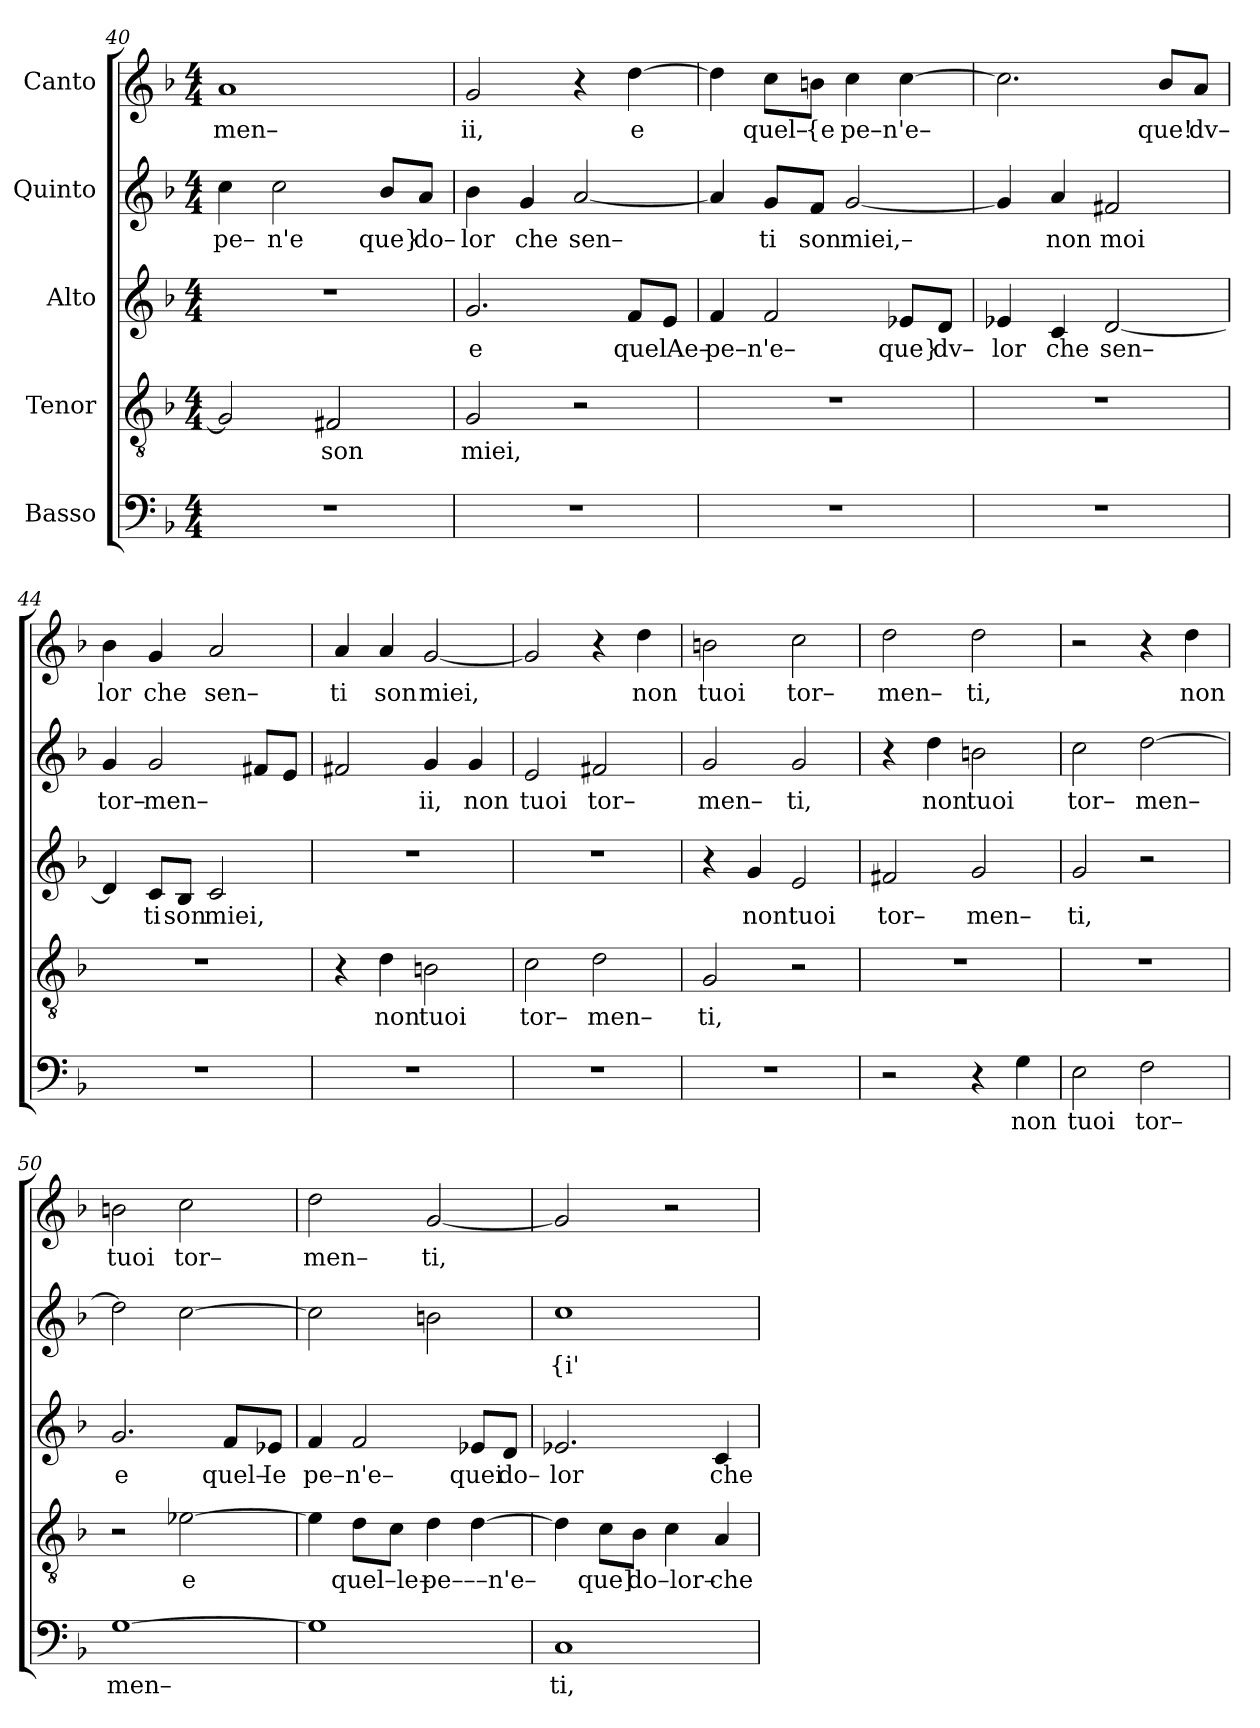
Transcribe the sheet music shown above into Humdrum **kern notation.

**kern	**text	**kern	**text	**kern	**text	**kern	**text	**kern	**text
*part5	*part5	*part4	*part4	*part3	*part3	*part2	*part2	*part1	*part1
*staff5	*staff5	*staff4	*staff4	*staff3	*staff3	*staff2	*staff2	*staff1	*staff1
*I"Basso	*	*I"Tenor	*	*I"Alto	*	*I"Quinto	*	*I"Canto	*
*clefF4	*	*clefGv2	*	*clefG2	*	*clefG2	*	*clefG2	*
*k[b-]	*	*k[b-]	*	*k[b-]	*	*k[b-]	*	*k[b-]	*
*F:	*	*F:	*	*F:	*	*F:	*	*F:	*
*M4/4	*	*M4/4	*	*M4/4	*	*M4/4	*	*M4/4	*
=40	=40	=40	=40	=40	=40	=40	=40	=40	=40
!	!	!	!	!	!	!	!LO:LY:b	!	!LO:LY:b
1r	.	2G/]	.	1r	.	4cc\	pe–	1a	men–
!	!	!	!	!	!	!	!LO:LY:b	!	!
.	.	.	.	.	.	2cc\	n'e	.	.
!	!	!	!LO:LY:b	!	!	!	!	!	!
.	.	2F#X/	son	.	.	.	.	.	.
!	!	!	!	!	!	!	!LO:LY:b	!	!
.	.	.	.	.	.	8b-/L	que}	.	.
!	!	!	!	!	!	!	!LO:LY:b	!	!
.	.	.	.	.	.	8a/J	do–	.	.
=41	=41	=41	=41	=41	=41	=41	=41	=41	=41
!	!	!	!LO:LY:b	!	!LO:LY:b	!	!LO:LY:b	!	!LO:LY:b
1r	.	2G/	miei,	2.g/	e	4b-\	lor	2g/	ii,
!	!	!	!	!	!	!	!LO:LY:b	!	!
.	.	.	.	.	.	4g/	che	.	.
!	!	!	!	!	!	!	!LO:LY:b	!	!
.	.	2r	.	.	.	[2a/	sen–	4r	.
!	!	!	!	!	!LO:LY:b	!	!	!	!LO:LY:b
.	.	.	.	8f/L	quelAe–	.	.	[4dd\	e
.	.	.	.	8e/J	.	.	.	.	.
=42	=42	=42	=42	=42	=42	=42	=42	=42	=42
!	!	!	!	!	!LO:LY:b	!	!	!	!
1r	.	1r	.	4f/	pe–n'e–	4a/]	.	4dd\]	.
!	!	!	!	!	!	!	!LO:LY:b	!	!LO:LY:b
.	.	.	.	2f/	.	8g/L	ti	8cc\L	quel–
!	!	!	!	!	!	!	!LO:LY:b	!	!LO:LY:b
.	.	.	.	.	.	8f/J	son	8bn\J	{e
!	!	!	!	!	!	!	!LO:LY:b	!	!LO:LY:b
.	.	.	.	.	.	[2g/	miei,–	4cc\	pe–n'e–
!	!	!	!	!	!LO:LY:b	!	!	!	!
.	.	.	.	8e-X/L	que}	.	.	[4cc\	.
!	!	!	!	!	!LO:LY:b	!	!	!	!
.	.	.	.	8d/J	dv–	.	.	.	.
=43	=43	=43	=43	=43	=43	=43	=43	=43	=43
!	!	!	!	!	!LO:LY:b	!	!	!	!
1r	.	1r	.	4e-X/	lor	4g/]	.	2.cc\]	.
!	!	!	!	!	!LO:LY:b	!	!LO:LY:b	!	!
.	.	.	.	4c/	che	4a/	non	.	.
!	!	!	!	!	!LO:LY:b	!	!LO:LY:b	!	!
.	.	.	.	[2d/	sen–	2f#X/	moi	.	.
!	!	!	!	!	!	!	!	!	!LO:LY:b
.	.	.	.	.	.	.	.	8b-/L	que!
!	!	!	!	!	!	!	!	!	!LO:LY:b
.	.	.	.	.	.	.	.	8a/J	dv–
=44	=44	=44	=44	=44	=44	=44	=44	=44	=44
!	!	!	!	!	!	!	!LO:LY:b	!	!LO:LY:b
1r	.	1r	.	4d/]	.	4g/	tor–	4b-\	lor
!	!	!	!	!	!LO:LY:b	!	!LO:LY:b	!	!LO:LY:b
.	.	.	.	8c/L	ti	2g/	men–	4g/	che
!	!	!	!	!	!LO:LY:b	!	!	!	!
.	.	.	.	8B-/J	son	.	.	.	.
!	!	!	!	!	!LO:LY:b	!	!	!	!LO:LY:b
.	.	.	.	2c/	miei,	.	.	2a/	sen–
.	.	.	.	.	.	8f#X/L	.	.	.
.	.	.	.	.	.	8e/J	.	.	.
=45	=45	=45	=45	=45	=45	=45	=45	=45	=45
!	!	!	!	!	!	!	!	!	!LO:LY:b
1r	.	4r	.	1r	.	2f#X/	.	4a/	ti
!	!	!	!LO:LY:b	!	!	!	!	!	!LO:LY:b
.	.	4d\	non	.	.	.	.	4a/	son
!	!	!	!LO:LY:b	!	!	!	!LO:LY:b	!	!LO:LY:b
.	.	2Bn\	tuoi	.	.	4g/	ii,	[2g/	miei,
!	!	!	!	!	!	!	!LO:LY:b	!	!
.	.	.	.	.	.	4g/	non	.	.
=46	=46	=46	=46	=46	=46	=46	=46	=46	=46
!	!	!	!LO:LY:b	!	!	!	!LO:LY:b	!	!
1r	.	2c\	tor–	1r	.	2e/	tuoi	2g/]	.
!	!	!	!LO:LY:b	!	!	!	!LO:LY:b	!	!
.	.	2d\	men–	.	.	2f#X/	tor–	4r	.
!	!	!	!	!	!	!	!	!	!LO:LY:b
.	.	.	.	.	.	.	.	4dd\	non
=47	=47	=47	=47	=47	=47	=47	=47	=47	=47
!	!	!	!LO:LY:b	!	!	!	!LO:LY:b	!	!LO:LY:b
1r	.	2G/	ti,	4r	.	2g/	men–	2bn\	tuoi
!	!	!	!	!	!LO:LY:b	!	!	!	!
.	.	.	.	4g/	nontuoi	.	.	.	.
!	!	!	!	!	!	!	!LO:LY:b	!	!LO:LY:b
.	.	2r	.	2e/	.	2g/	ti,	2cc\	tor–
=48	=48	=48	=48	=48	=48	=48	=48	=48	=48
!	!	!	!	!	!LO:LY:b	!	!	!	!LO:LY:b
2r	.	1r	.	2f#X/	tor–	4r	.	2dd\	men–
!	!	!	!	!	!	!	!LO:LY:b	!	!
.	.	.	.	.	.	4dd\	non	.	.
!	!	!	!	!	!LO:LY:b	!	!LO:LY:b	!	!LO:LY:b
4r	.	.	.	2g/	men–	2bn\	tuoi	2dd\	ti,
!	!LO:LY:b	!	!	!	!	!	!	!	!
4G\	non	.	.	.	.	.	.	.	.
=49	=49	=49	=49	=49	=49	=49	=49	=49	=49
!	!LO:LY:b	!	!	!	!LO:LY:b	!	!LO:LY:b	!	!
2E\	tuoi	1r	.	2g/	ti,	2cc\	tor–	2r	.
!	!LO:LY:b	!	!	!	!	!	!LO:LY:b	!	!
2F\	tor–	.	.	2r	.	[2dd\	men–	4r	.
!	!	!	!	!	!	!	!	!	!LO:LY:b
.	.	.	.	.	.	.	.	4dd\	non
=50	=50	=50	=50	=50	=50	=50	=50	=50	=50
!	!LO:LY:b	!	!	!	!LO:LY:b	!	!	!	!LO:LY:b
[1G	men–	2r	.	2.g/	e	2dd\]	.	2bn\	tuoi
!	!	!	!LO:LY:b	!	!	!	!	!	!LO:LY:b
.	.	[2e-X\	e	.	.	[2cc\	.	2cc\	tor–
!	!	!	!	!	!LO:LY:b	!	!	!	!
.	.	.	.	8f/L	quel–	.	.	.	.
!	!	!	!	!	!LO:LY:b	!	!	!	!
.	.	.	.	8e-X/J	Ie	.	.	.	.
=51	=51	=51	=51	=51	=51	=51	=51	=51	=51
!	!	!	!	!	!LO:LY:b	!	!	!	!LO:LY:b
1G]	.	4e-\]	.	4f/	pe–n'e–	2cc\]	.	2dd\	men–
!	!	!	!LO:LY:b	!	!	!	!	!	!
.	.	8d\L	quel–le–	2f/	.	.	.	.	.
.	.	8c\J	.	.	.	.	.	.	.
!	!	!	!LO:LY:b	!	!	!	!	!	!LO:LY:b
.	.	4d\	pe–––n'e–	.	.	2bn\	.	[2g/	ti,
!	!	!	!	!	!LO:LY:b	!	!	!	!
.	.	[4d\	.	8e-X/L	quei	.	.	.	.
!	!	!	!	!	!LO:LY:b	!	!	!	!
.	.	.	.	8d/J	do–	.	.	.	.
=52	=52	=52	=52	=52	=52	=52	=52	=52	=52
!	!LO:LY:b	!	!	!	!LO:LY:b	!	!LO:LY:b	!	!
1C	ti,	4d\]	.	2.e-X/	lor	1cc	{i'	2g/]	.
!	!	!	!LO:LY:b	!	!	!	!	!	!
.	.	8c\L	que]	.	.	.	.	.	.
!	!	!	!LO:LY:b	!	!	!	!	!	!
.	.	8B-\J	do–lor–	.	.	.	.	.	.
.	.	4c\	.	.	.	.	.	2r	.
!	!	!	!LO:LY:b	!	!LO:LY:b	!	!	!	!
.	.	4A/	che	4c/	che	.	.	.	.
=	=	=	=	=	=	=	=	=	=
*-	*-	*-	*-	*-	*-	*-	*-	*-	*-
